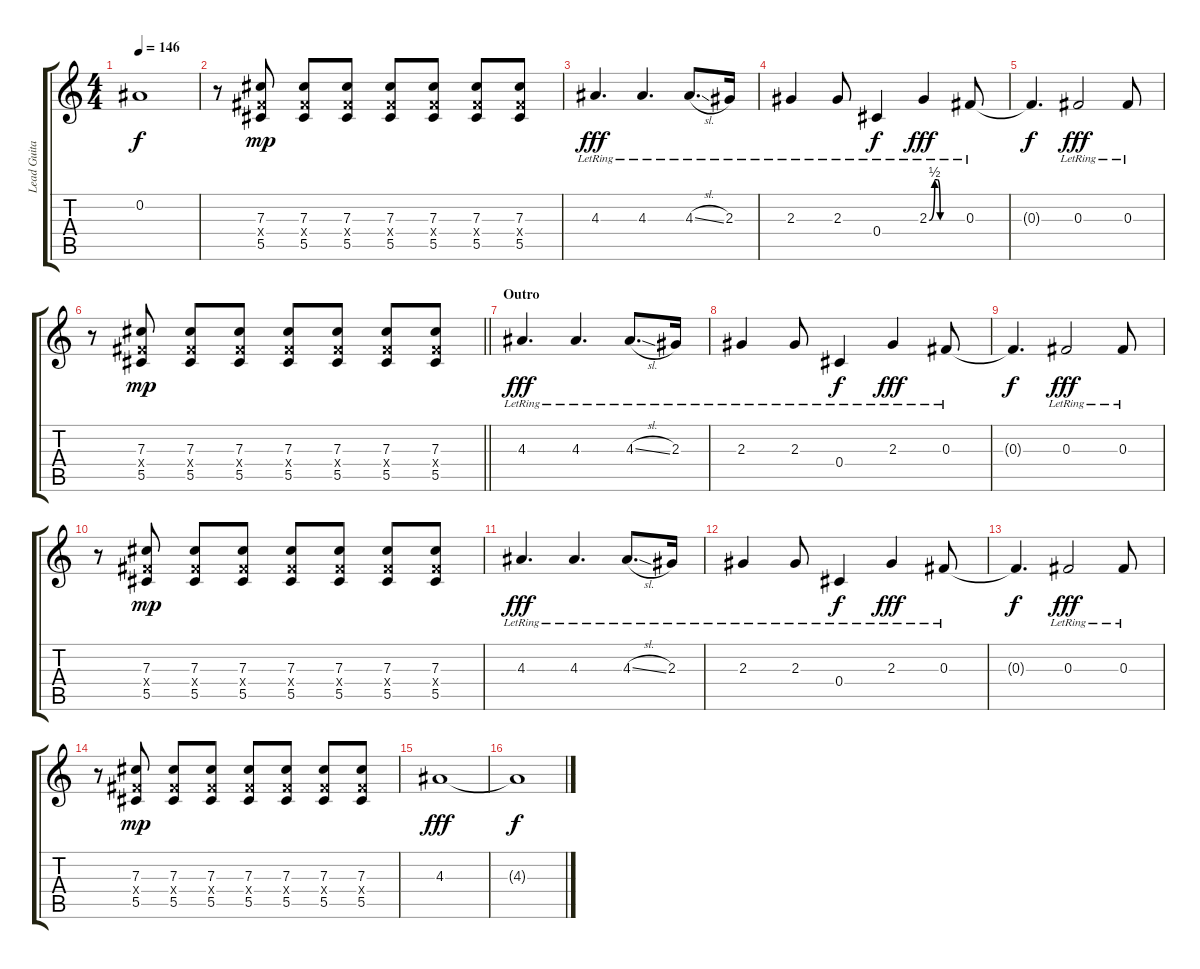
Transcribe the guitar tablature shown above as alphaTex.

\track ("Lead Guitar" "Lead Guita") {instrument electricguitarclean}
\staff {score tabs}
\tuning (Eb4 Bb3 Gb3 Db3 Ab2 Db2) {hide}
\ts (4 4)
\tempo 146
\clef g2
\ks c
0.2{t}.1{dy f} |
r.8 (7.3 5.4{x} 5.5).8{dy mp} (7.3 5.4{x} 5.5).8 (7.3 5.4{x} 5.5).8 (7.3 5.4{x} 5.5).8 (7.3 5.4{x} 5.5).8 (7.3 5.4{x} 5.5).8 (7.3 5.4{x} 5.5).8 |
4.3{lr}.4{d dy fff} 4.3{lr}.4{d} 4.3{sl lr}.8{d} 2.3{lr}.16 |
2.3{lr}.4 2.3{lr}.8 0.4{lr}.4{dy f} 2.3{be (custom 0 0 10 2 15 2 20 0 25 0 30 0 60 0) lr}.4{dy fff} 0.3{lr}.8 |
0.3{t}.4{d dy f} 0.3{lr}.2{dy fff} 0.3{lr}.8 |
\barLineRight lightlight
r.8 (7.3 5.4{x} 5.5).8{dy mp} (7.3 5.4{x} 5.5).8 (7.3 5.4{x} 5.5).8 (7.3 5.4{x} 5.5).8 (7.3 5.4{x} 5.5).8 (7.3 5.4{x} 5.5).8 (7.3 5.4{x} 5.5).8 |
\section ("" "Outro")
4.3{lr}.4{d dy fff} 4.3{lr}.4{d} 4.3{sl lr}.8{d} 2.3{lr}.16 |
2.3{lr}.4 2.3{lr}.8 0.4{lr}.4{dy f} 2.3{lr}.4{dy fff} 0.3{lr}.8 |
0.3{t}.4{d dy f} 0.3{lr}.2{dy fff} 0.3{lr}.8 |
r.8 (7.3 5.4{x} 5.5).8{dy mp} (7.3 5.4{x} 5.5).8 (7.3 5.4{x} 5.5).8 (7.3 5.4{x} 5.5).8 (7.3 5.4{x} 5.5).8 (7.3 5.4{x} 5.5).8 (7.3 5.4{x} 5.5).8 |
4.3{lr}.4{d dy fff} 4.3{lr}.4{d} 4.3{sl lr}.8{d} 2.3{lr}.16 |
2.3{lr}.4 2.3{lr}.8 0.4{lr}.4{dy f} 2.3{lr}.4{dy fff} 0.3{lr}.8 |
0.3{t}.4{d dy f} 0.3{lr}.2{dy fff} 0.3{lr}.8 |
r.8 (7.3 5.4{x} 5.5).8{dy mp} (7.3 5.4{x} 5.5).8 (7.3 5.4{x} 5.5).8 (7.3 5.4{x} 5.5).8 (7.3 5.4{x} 5.5).8 (7.3 5.4{x} 5.5).8 (7.3 5.4{x} 5.5).8 |
4.3.1{dy fff} |
4.3{t}.1{dy f}
